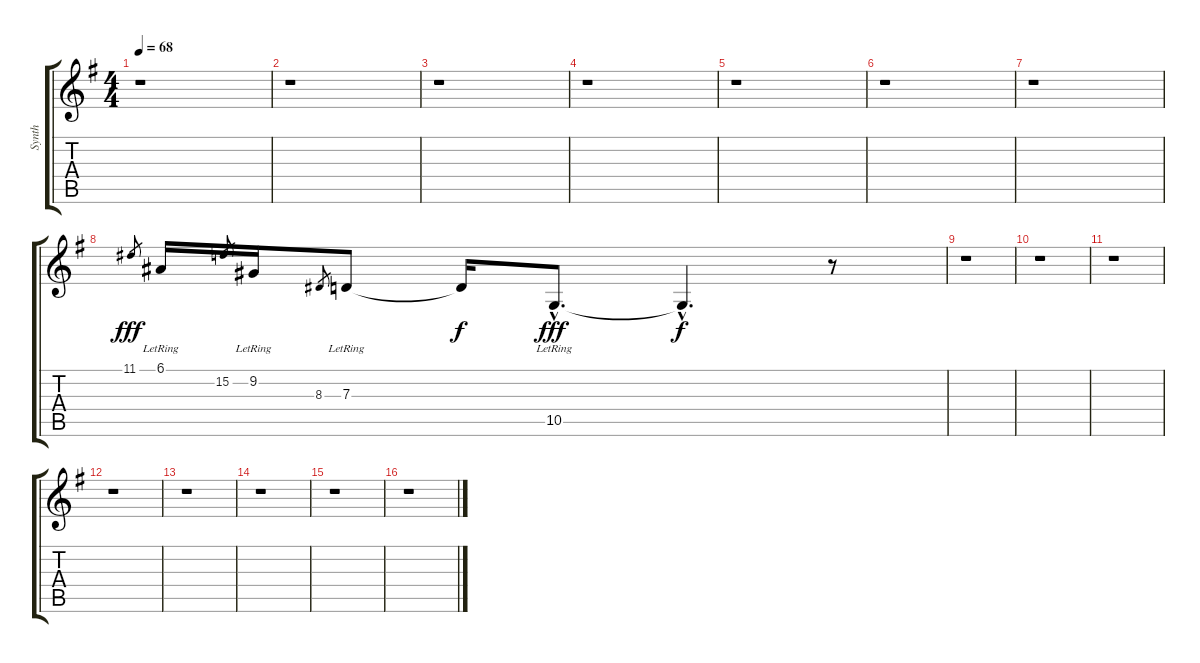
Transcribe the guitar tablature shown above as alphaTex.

\track ("Synth" "Synth") {instrument pad6metallic}
\staff {score tabs}
\tuning (E4 B3 G3 D3 A2 E2) {hide}
\ts (4 4)
\tempo 68
\clef g2
\ks g
r.1{dy fff} |
r.1 |
r.1 |
r.1 |
r.1 |
r.1 |
r.1 |
11.1.8{gr} 6.1{lr}.16 15.2.8{gr} 9.2{lr}.16 8.3.8{gr} 7.3{lr}.8 7.3{t}.16{dy f} 10.5{hac lr}.8{d dy fff} 10.5{hac t}.4{d dy f} r.8 |
r.1 |
r.1 |
r.1 |
r.1 |
r.1 |
r.1 |
r.1 |
r.1
